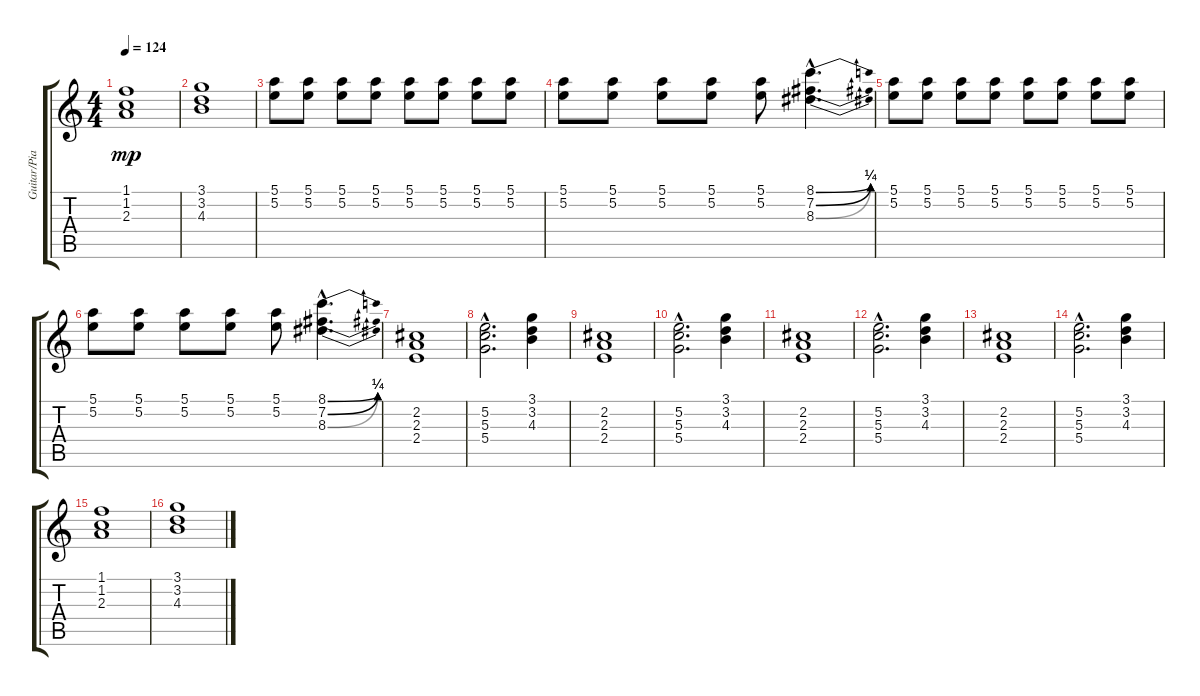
\track ("Guitar/Piano - Jerry Harrison" "Guitar/Pia") {instrument acousticguitarsteel}
\staff {score tabs}
\tuning (E4 B3 G3 D3 A2 E2) {hide}
\ts (4 4)
\tempo 124
\clef g2
\ks c
(1.1 1.2 2.3).1{dy mp} |
(3.1 3.2 4.3).1 |
(5.1 5.2).8 (5.1 5.2).8 (5.1 5.2).8 (5.1 5.2).8 (5.1 5.2).8 (5.1 5.2).8 (5.1 5.2).8 (5.1 5.2).8 |
(5.1 5.2).8 (5.1 5.2).8 (5.1 5.2).8 (5.1 5.2).8 (5.1 5.2).8 (8.1{be (bend 0 0 60 1) hac} 7.2{be (bend 0 0 60 1) hac} 8.3{be (bend 0 0 60 1) hac}).4{d} |
(5.1 5.2).8 (5.1 5.2).8 (5.1 5.2).8 (5.1 5.2).8 (5.1 5.2).8 (5.1 5.2).8 (5.1 5.2).8 (5.1 5.2).8 |
(5.1 5.2).8 (5.1 5.2).8 (5.1 5.2).8 (5.1 5.2).8 (5.1 5.2).8 (8.1{be (bend 0 0 60 1) hac} 7.2{be (bend 0 0 60 1) hac} 8.3{be (bend 0 0 60 1) hac}).4{d} |
(2.2 2.3 2.4).1 |
(5.2{hac} 5.3{hac} 5.4{hac}).2{d} (3.1 3.2 4.3).4 |
(2.2 2.3 2.4).1 |
(5.2{hac} 5.3{hac} 5.4{hac}).2{d} (3.1 3.2 4.3).4 |
(2.2 2.3 2.4).1 |
(5.2{hac} 5.3{hac} 5.4{hac}).2{d} (3.1 3.2 4.3).4 |
(2.2 2.3 2.4).1 |
(5.2{hac} 5.3{hac} 5.4{hac}).2{d} (3.1 3.2 4.3).4 |
(1.1 1.2 2.3).1 |
(3.1 3.2 4.3).1
